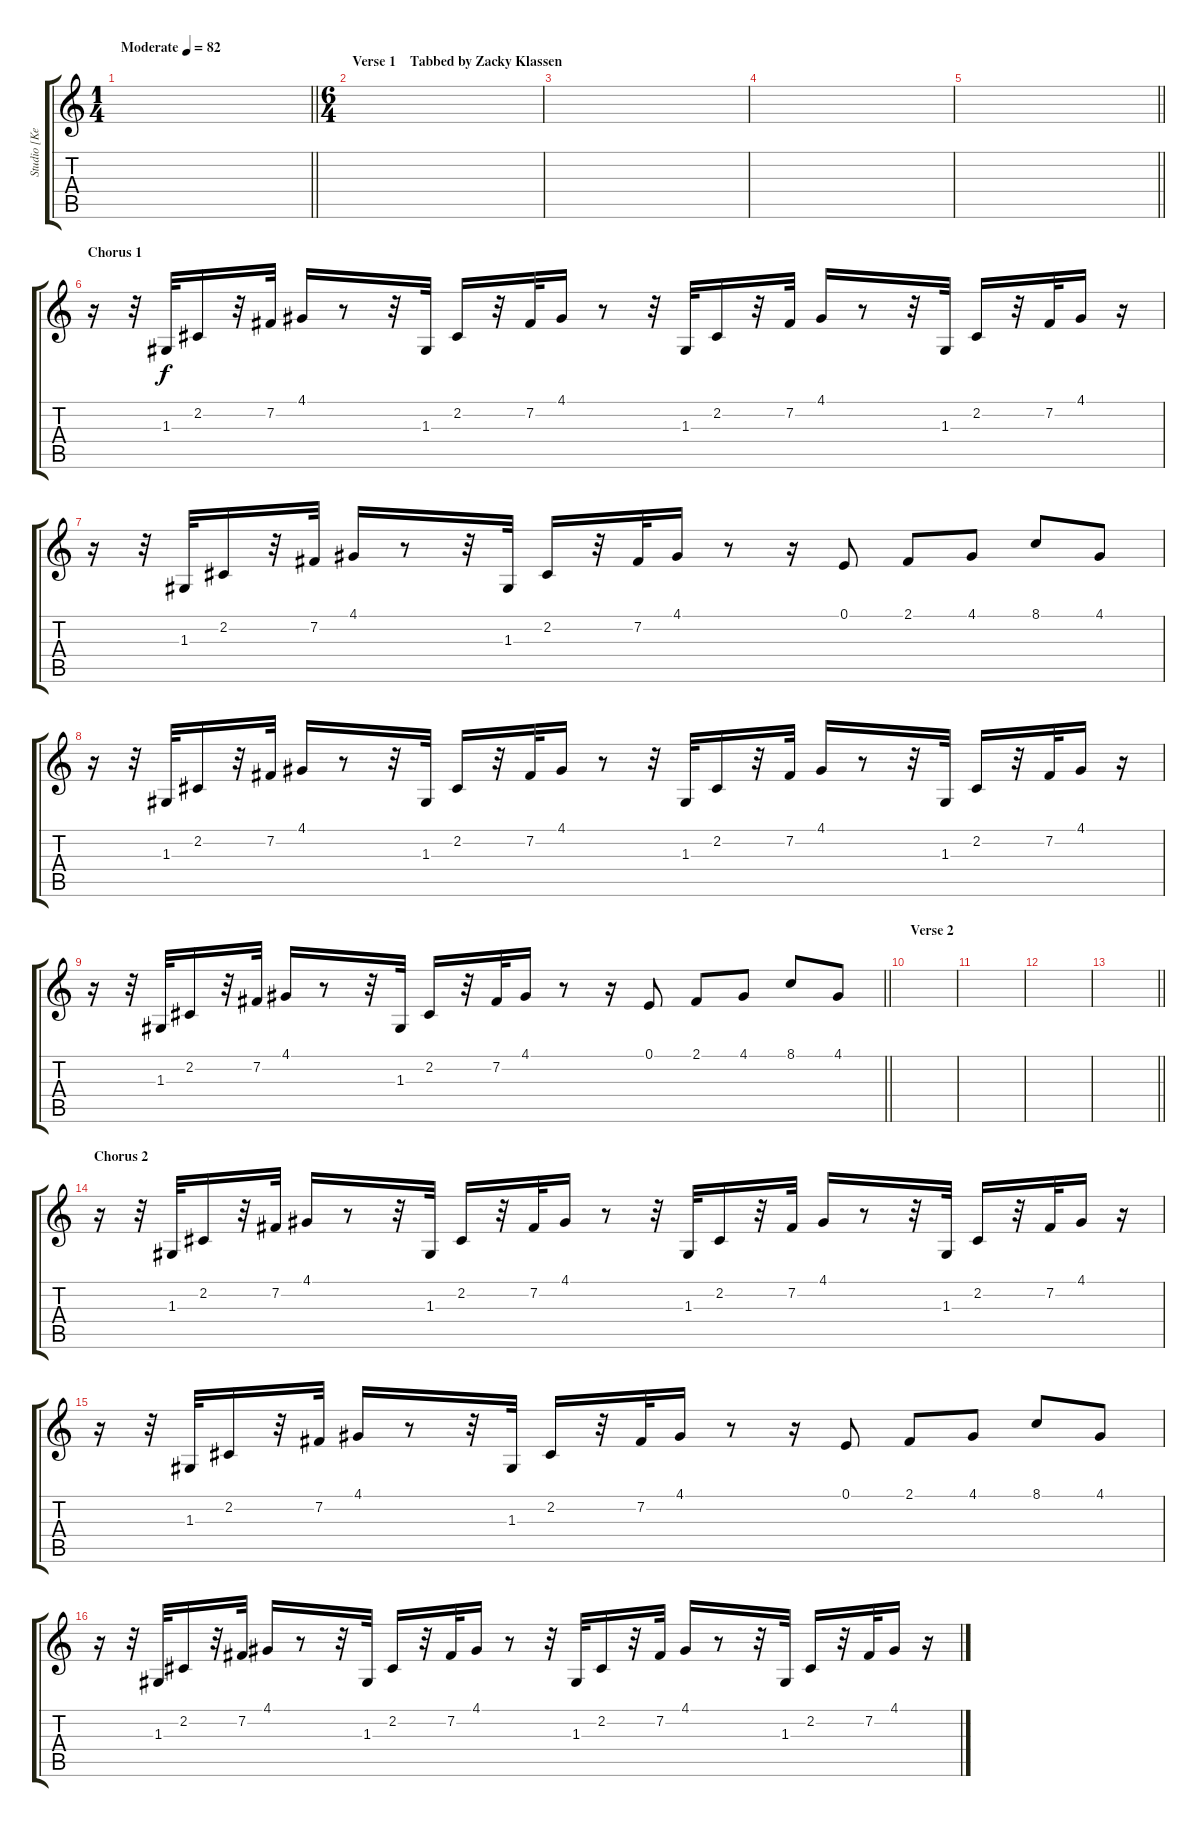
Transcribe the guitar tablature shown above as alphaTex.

\track ("Studio [Keyboard]" "Studio [Ke") {instrument vibraphone}
\staff {score tabs}
\tuning (E4 B3 G3 D3 A2 E2) {hide}
\ts (1 4)
\tempo (82 "Moderate")
\clef g2
\barLineRight lightlight
\ks c
|
\ts (6 4)
\section ("" "Verse 1    Tabbed by Zacky Klassen")
|
|
|
\barLineRight lightlight
|
\section ("" "Chorus 1")
r.16 r.32 1.3.32 2.2.16 r.32 7.2.32 4.1.16 r.8 r.32 1.3.32 2.2.16 r.32 7.2.32 4.1.16 r.8 r.32 1.3.32 2.2.16 r.32 7.2.32 4.1.16 r.8 r.32 1.3.32 2.2.16 r.32 7.2.32 4.1.16 r.16 |
r.16 r.32 1.3.32 2.2.16 r.32 7.2.32 4.1.16 r.8 r.32 1.3.32 2.2.16 r.32 7.2.32 4.1.16 r.8 r.16 0.1.8 2.1.8 4.1.8 8.1.8 4.1.8 |
r.16 r.32 1.3.32 2.2.16 r.32 7.2.32 4.1.16 r.8 r.32 1.3.32 2.2.16 r.32 7.2.32 4.1.16 r.8 r.32 1.3.32 2.2.16 r.32 7.2.32 4.1.16 r.8 r.32 1.3.32 2.2.16 r.32 7.2.32 4.1.16 r.16 |
\barLineRight lightlight
r.16 r.32 1.3.32 2.2.16 r.32 7.2.32 4.1.16 r.8 r.32 1.3.32 2.2.16 r.32 7.2.32 4.1.16 r.8 r.16 0.1.8 2.1.8 4.1.8 8.1.8 4.1.8 |
\section ("" "Verse 2")
|
|
|
\barLineRight lightlight
|
\section ("" "Chorus 2")
r.16 r.32 1.3.32 2.2.16 r.32 7.2.32 4.1.16 r.8 r.32 1.3.32 2.2.16 r.32 7.2.32 4.1.16 r.8 r.32 1.3.32 2.2.16 r.32 7.2.32 4.1.16 r.8 r.32 1.3.32 2.2.16 r.32 7.2.32 4.1.16 r.16 |
r.16 r.32 1.3.32 2.2.16 r.32 7.2.32 4.1.16 r.8 r.32 1.3.32 2.2.16 r.32 7.2.32 4.1.16 r.8 r.16 0.1.8 2.1.8 4.1.8 8.1.8 4.1.8 |
r.16 r.32 1.3.32 2.2.16 r.32 7.2.32 4.1.16 r.8 r.32 1.3.32 2.2.16 r.32 7.2.32 4.1.16 r.8 r.32 1.3.32 2.2.16 r.32 7.2.32 4.1.16 r.8 r.32 1.3.32 2.2.16 r.32 7.2.32 4.1.16 r.16
